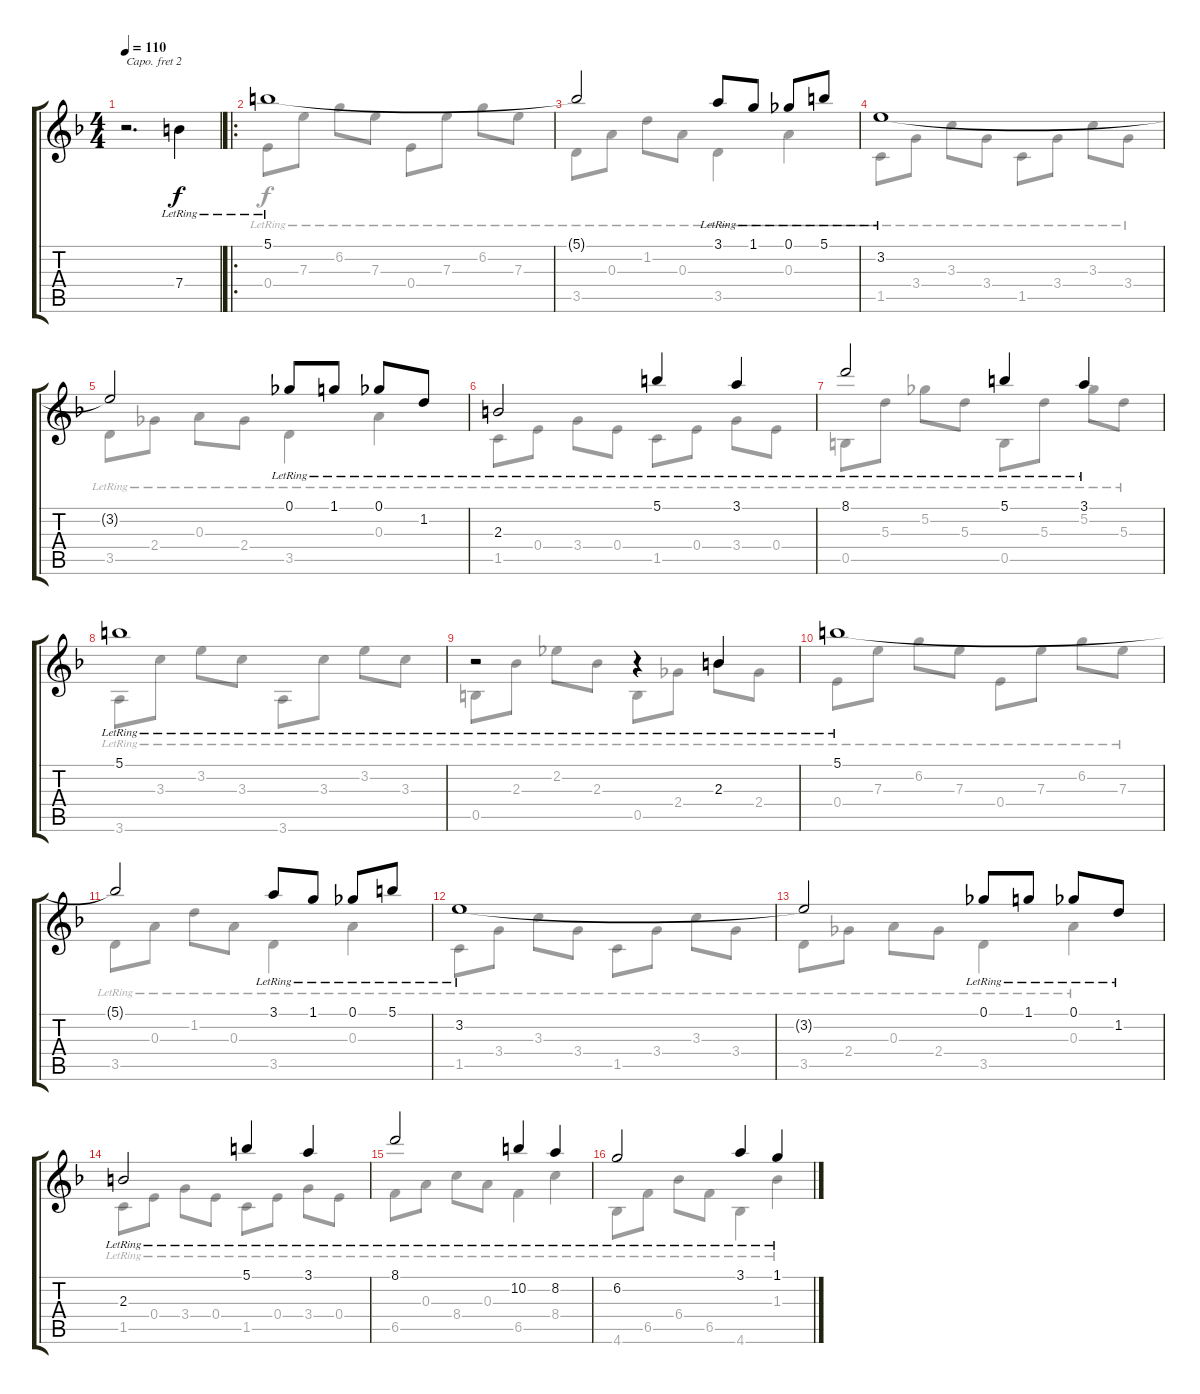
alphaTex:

\track "" {instrument acousticguitarnylon}
\staff {score tabs}
\capo 2
\tuning (E4 B3 G3 D3 A2 E2) {hide}
\voice
\ts (4 4)
\tempo 110
\clef g2
\ks f
r.2{d dy f instrument acousticguitarnylon} 7.4{lr}.4 |
\ro
5.1{lr}.1 |
5.1{t}.2 3.1{lr}.8 1.1{lr}.8 0.1{lr}.8 5.1{lr}.8 |
3.2{lr}.1 |
3.2{t}.2 0.1{lr}.8 1.1{lr}.8 0.1{lr}.8 1.2{lr}.8 |
2.3{lr}.2 5.1{lr}.4 3.1{lr}.4 |
8.1{lr}.2 5.1{lr}.4 3.1{lr}.4 |
5.1{lr}.1 |
r.2 r.4 2.3{lr}.4 |
5.1{lr}.1 |
5.1{t}.2 3.1{lr}.8 1.1{lr}.8 0.1{lr}.8 5.1{lr}.8 |
3.2{lr}.1 |
3.2{t}.2 0.1{lr}.8 1.1{lr}.8 0.1{lr}.8 1.2{lr}.8 |
2.3{lr}.2 5.1{lr}.4 3.1{lr}.4 |
8.1{lr}.2 10.2{lr}.4 8.2{lr}.4 |
6.2{lr}.2 3.1{lr}.4 1.1{lr}.4
\voice
\clef g2
\ottava regular
\simile none
\ks f
|
0.4{lr}.8 7.3{lr}.8 6.2{lr}.8 7.3{lr}.8 0.4{lr}.8 7.3{lr}.8 6.2{lr}.8 7.3{lr}.8 |
3.5{lr}.8 0.3{lr}.8 1.2{lr}.8 0.3{lr}.8 3.5{lr}.4 0.3{lr}.4 |
1.5{lr}.8 3.4{lr}.8 3.3{lr}.8 3.4{lr}.8 1.5{lr}.8 3.4{lr}.8 3.3{lr}.8 3.4{lr}.8 |
3.5{lr}.8 2.4{lr}.8 0.3{lr}.8 2.4{lr}.8 3.5{lr}.4 0.3{lr}.4 |
1.5{lr}.8 0.4{lr}.8 3.4{lr}.8 0.4{lr}.8 1.5{lr}.8 0.4{lr}.8 3.4{lr}.8 0.4{lr}.8 |
0.5{lr}.8 5.3{lr}.8 5.2{lr}.8 5.3{lr}.8 0.5{lr}.8 5.3{lr}.8 5.2{lr}.8 5.3{lr}.8 |
3.6{lr}.8 3.3{lr}.8 3.2{lr}.8 3.3{lr}.8 3.6{lr}.8 3.3{lr}.8 3.2{lr}.8 3.3{lr}.8 |
0.5{lr}.8 2.3{lr}.8 2.2{lr}.8 2.3{lr}.8 0.5{lr}.8 2.4{lr}.8 2.3{lr}.8 2.4{lr}.8 |
0.4{lr}.8 7.3{lr}.8 6.2{lr}.8 7.3{lr}.8 0.4{lr}.8 7.3{lr}.8 6.2{lr}.8 7.3{lr}.8 |
3.5{lr}.8 0.3{lr}.8 1.2{lr}.8 0.3{lr}.8 3.5{lr}.4 0.3{lr}.4 |
1.5{lr}.8 3.4{lr}.8 3.3{lr}.8 3.4{lr}.8 1.5{lr}.8 3.4{lr}.8 3.3{lr}.8 3.4{lr}.8 |
3.5{lr}.8 2.4{lr}.8 0.3{lr}.8 2.4{lr}.8 3.5{lr}.4 0.3{lr}.4 |
1.5{lr}.8 0.4{lr}.8 3.4{lr}.8 0.4{lr}.8 1.5{lr}.8 0.4{lr}.8 3.4{lr}.8 0.4{lr}.8 |
6.5{lr}.8 0.3{lr}.8 8.4{lr}.8 0.3{lr}.8 6.5{lr}.4 8.4{lr}.4 |
4.6{lr}.8 6.5{lr}.8 6.4{lr}.8 6.5{lr}.8 4.6{lr}.4 1.3{lr}.4
